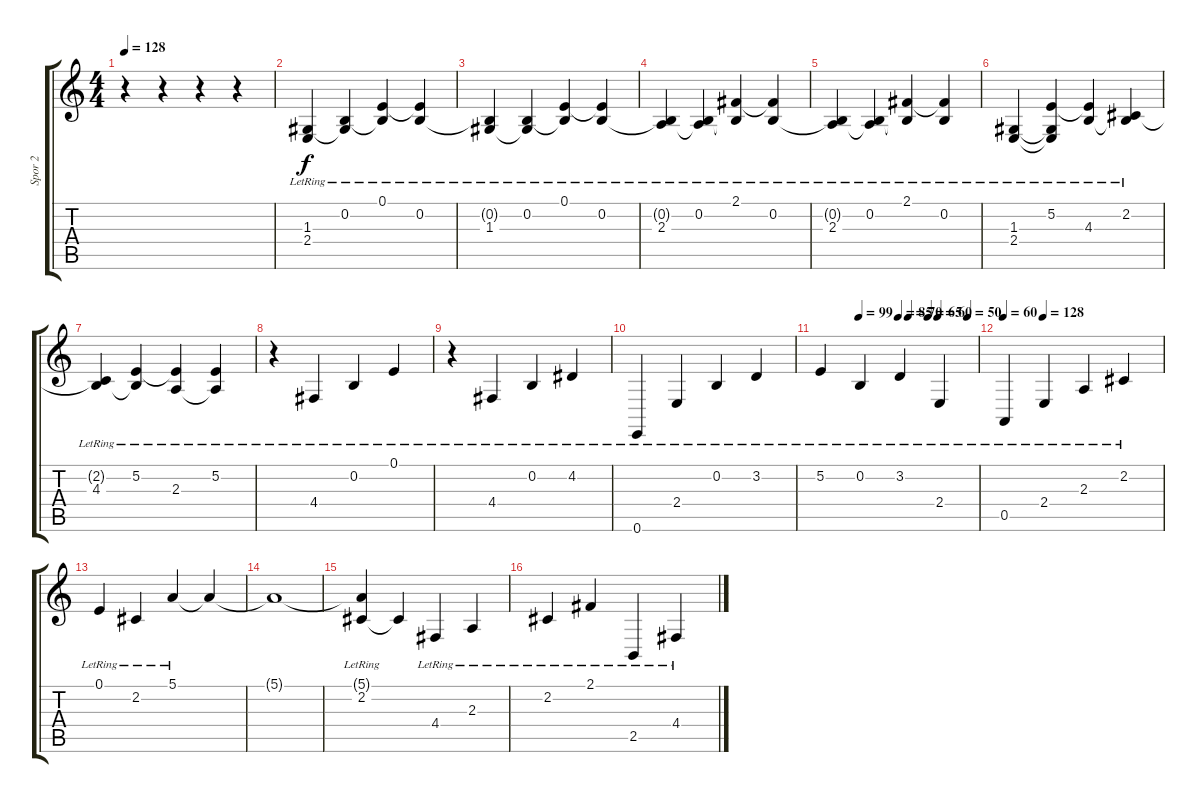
\track ("Spor 2" "Spor 2") {instrument brightacousticpiano}
\staff {score tabs}
\tuning (E4 B3 G3 D3 A2 E2) {hide}
\ts (4 4)
\tempo 128
\clef g2
\ks c
r.4{dy f instrument brightacousticpiano} r.4 r.4 r.4 |
(1.3{lr} 2.4).4 (0.2{lr} 1.3{t}).4 (0.1{lr} 0.2{t}).4 (0.1{t} 0.2{lr}).4 |
(0.2{t} 1.3{lr}).4 (0.2{lr} 1.3{t}).4 (0.1{lr} 0.2{t}).4 (0.1{t} 0.2{lr}).4 |
(0.2{t} 2.3{lr}).4 (0.2{lr} 2.3{t}).4 (2.1{lr} 0.2{t}).4 (2.1{t} 0.2{lr}).4 |
(0.2{t} 2.3{lr}).4 (0.2{lr} 2.3{t}).4 (2.1{lr} 0.2{t}).4 (2.1{t} 0.2{lr}).4 |
(1.3{lr} 2.4{lr}).4 (5.2{lr} 1.3{t} 2.4{t}).4 (5.2{t} 4.3{lr}).4 (2.2{lr} 4.3{t}).4 |
(2.2{t} 4.3{lr}).4 (5.2{lr} 4.3{t}).4 (5.2{t} 2.3{lr}).4 (5.2{lr} 2.3{t}).4 |
r.4 4.4{lr}.4 0.2{lr}.4 0.1{lr}.4 |
r.4 4.4{lr}.4 0.2{lr}.4 4.2{lr}.4 |
0.6{lr}.4 2.4{lr}.4 0.2{lr}.4 3.2{lr}.4 |
\tempo (99 0.25)
\tempo (85 0.5)
\tempo (70 0.5625)
\tempo (65 0.6875)
\tempo (60 0.75)
\tempo (50 0.9375)
5.2{lr}.4 0.2{lr}.4 3.2{lr}.4 2.4{lr}.4 |
\tempo 60
\tempo (128 0.25)
0.5{lr}.4 2.4{lr}.4 2.3{lr}.4 2.2{lr}.4 |
0.1{lr}.4 2.2{lr}.4 5.1{lr}.4 5.1{t}.4 |
5.1{t}.1 |
(5.1{t} 2.2{lr}).4 2.2{t}.4 4.4{lr}.4 2.3{lr}.4 |
2.2{lr}.4 2.1{lr}.4 2.5{lr}.4 4.4{lr}.4
